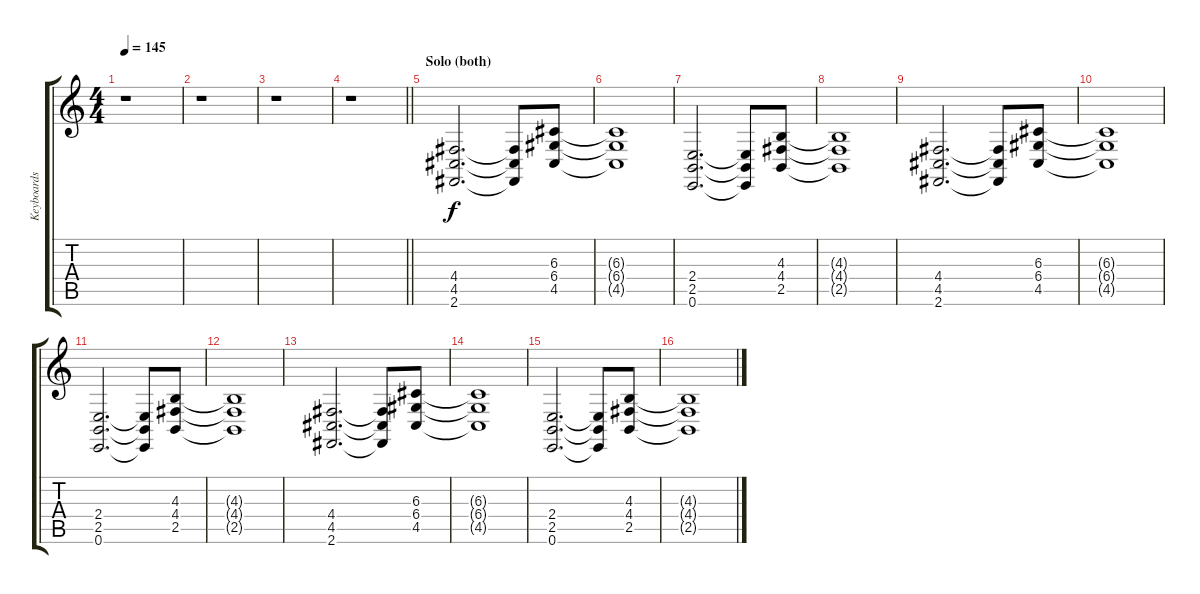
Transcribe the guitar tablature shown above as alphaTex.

\track ("Keyboards" "Keyboards") {instrument pad4choir}
\staff {score tabs}
\tuning (E4 B3 G3 D3 A2 E2) {hide}
\ts (4 4)
\tempo 145
\clef g2
\ks c
r.1{dy f} |
r.1 |
r.1 |
\barLineRight lightlight
r.1 |
\section ("" "Solo (both)")
(4.4 4.5 2.6).2{d volume 5} (4.4{t} 4.5{t} 2.6{t}).8 (6.3 6.4 4.5).8 |
(6.3{t} 6.4{t} 4.5{t}).1 |
(2.4 2.5 0.6).2{d} (2.4{t} 2.5{t} 0.6{t}).8 (4.3 4.4 2.5).8 |
(4.3{t} 4.4{t} 2.5{t}).1 |
(4.4 4.5 2.6).2{d} (4.4{t} 4.5{t} 2.6{t}).8 (6.3 6.4 4.5).8 |
(6.3{t} 6.4{t} 4.5{t}).1 |
(2.4 2.5 0.6).2{d} (2.4{t} 2.5{t} 0.6{t}).8 (4.3 4.4 2.5).8 |
(4.3{t} 4.4{t} 2.5{t}).1 |
(4.4 4.5 2.6).2{d} (4.4{t} 4.5{t} 2.6{t}).8 (6.3 6.4 4.5).8 |
(6.3{t} 6.4{t} 4.5{t}).1 |
(2.4 2.5 0.6).2{d} (2.4{t} 2.5{t} 0.6{t}).8 (4.3 4.4 2.5).8 |
(4.3{t} 4.4{t} 2.5{t}).1
